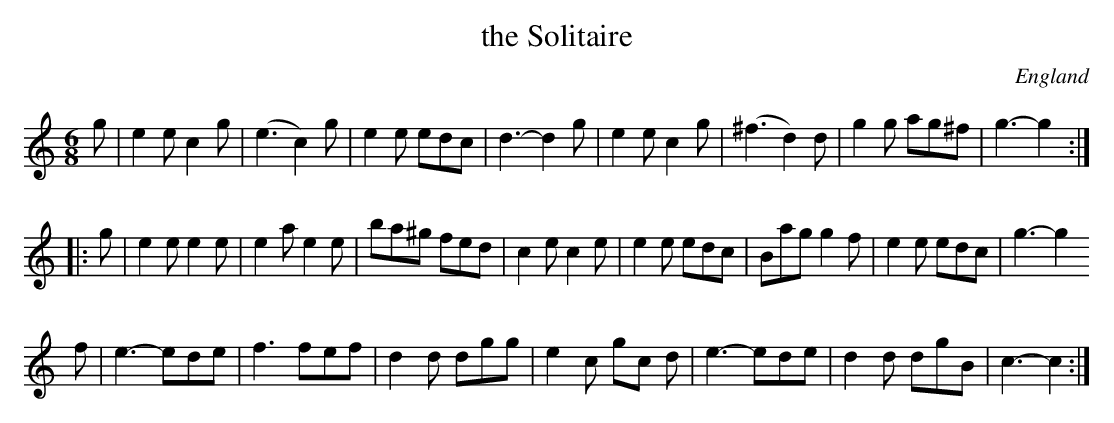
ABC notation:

X:1
T:the Solitaire
L:1/8
M:6/8
O:England
K:C
g | e2e c2g | (e3  c2)g | e2e edc  | d3- d2 \
g | e2e c2g | (^f3 d2)d | g2g ag^f | g3- g2 ::
g | e2e e2e | e2a e2e | ba^g fed | c2e c2\
e | e2e edc | Bag g2f | e2e edc | g3- g2
f | e3- ede | f3 fef | d2d dgg | e2c gc\
d | e3- ede | d2d dgB | c3- c2 :|
